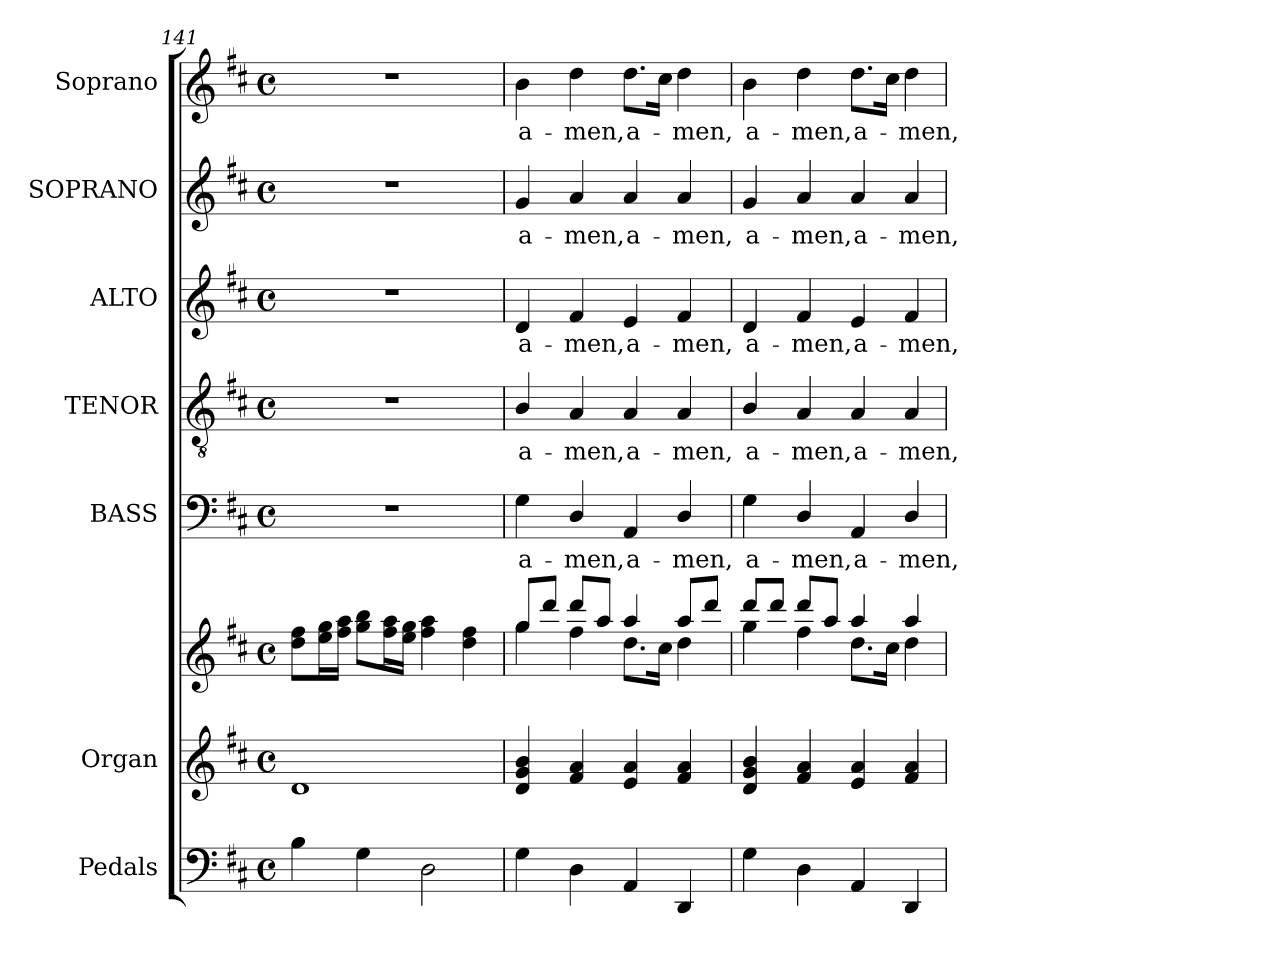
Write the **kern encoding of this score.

**kern	**kern	**kern	**kern	**text	**kern	**text	**kern	**text	**kern	**text	**kern	**text
*part7	*part6	*part6	*part5	*part5	*part4	*part4	*part3	*part3	*part2	*part2	*part1	*part1
*staff8	*staff7	*staff6	*staff5	*staff5	*staff4	*staff4	*staff3	*staff3	*staff2	*staff2	*staff1	*staff1
*I"Pedals	*I"Organ	*	*I"BASS	*	*I"TENOR	*	*I"ALTO	*	*I"SOPRANO	*	*I"Soprano	*
*I'Ped.	*I'Org.	*	*I'B.	*	*I'T.	*	*I'A.	*	*I'S.	*	*I'S.	*
*clefF4	*clefG2	*clefG2	*clefF4	*	*clefGv2	*	*clefG2	*	*clefG2	*	*clefG2	*
*	*	*	*	*	*ITrd7c12	*	*	*	*	*	*	*
*k[f#c#]	*k[f#c#]	*k[f#c#]	*k[f#c#]	*	*k[f#c#]	*	*k[f#c#]	*	*k[f#c#]	*	*k[f#c#]	*
*D:	*D:	*D:	*D:	*	*D:	*	*D:	*	*D:	*	*D:	*
*M4/4	*M4/4	*M4/4	*M4/4	*	*M4/4	*	*M4/4	*	*M4/4	*	*M4/4	*
*met(c)	*met(c)	*met(c)	*met(c)	*	*met(c)	*	*met(c)	*	*met(c)	*	*met(c)	*
=141	=141	=141	=141	=141	=141	=141	=141	=141	=141	=141	=141	=141
4Bi\	1di	8ddi\ 8ff#iL	1r	.	1r	.	1r	.	1r	.	1r	.
.	.	16eei\ 16ggiL	.	.	.	.	.	.	.	.	.	.
.	.	16ff#i\ 16aaiJJ	.	.	.	.	.	.	.	.	.	.
4Gi\	.	8ggi\ 8bbiL	.	.	.	.	.	.	.	.	.	.
.	.	16ff#i\ 16aaiL	.	.	.	.	.	.	.	.	.	.
.	.	16eei\ 16ggiJJ	.	.	.	.	.	.	.	.	.	.
2Di\	.	4ff#i\ 4aai	.	.	.	.	.	.	.	.	.	.
.	.	4ddi\ 4ff#i	.	.	.	.	.	.	.	.	.	.
!!LO:LB:g=z
=142	=142	=142	=142	=142	=142	=142	=142	=142	=142	=142	=142	=142
*	*	*^	*	*	*	*	*	*	*	*	*	*
!	!	!	!	!	!LO:LY:b:color=#000000	!	!	!	!	!	!	!	!
!	!	!	!	!	!	!	!LO:LY:b:color=#000000	!	!	!	!	!	!
!	!	!	!	!	!	!	!	!	!LO:LY:b:color=#000000	!	!	!	!
!	!	!	!	!	!	!	!	!	!	!	!LO:LY:b:color=#000000	!	!
!	!	!	!	!	!	!	!	!	!	!	!	!	!LO:LY:b:color=#000000
4Gi\	4di/ 4gi 4bi	8ggi/L	4ggi\	4Gi\	a-	4BBi/	a-	4di/	a-	4gi/	a-	4bi\	a-
.	.	8dddi/J	.	.	.	.	.	.	.	.	.	.	.
!	!	!	!	!	!LO:LY:b:color=#000000	!	!	!	!	!	!	!	!
!	!	!	!	!	!	!	!LO:LY:b:color=#000000	!	!	!	!	!	!
!	!	!	!	!	!	!	!	!	!LO:LY:b:color=#000000	!	!	!	!
!	!	!	!	!	!	!	!	!	!	!	!LO:LY:b:color=#000000	!	!
!	!	!	!	!	!	!	!	!	!	!	!	!	!LO:LY:b:color=#000000
4Di\	4f#i/ 4ai	8dddi/L	4ff#i\	4Di/	-men,	4AAi/	-men,	4f#i/	-men,	4ai/	-men,	4ddi\	-men,
.	.	8aai/J	.	.	.	.	.	.	.	.	.	.	.
!	!	!	!	!	!LO:LY:b:color=#000000	!	!	!	!	!	!	!	!
!	!	!	!	!	!	!	!LO:LY:b:color=#000000	!	!	!	!	!	!
!	!	!	!	!	!	!	!	!	!LO:LY:b:color=#000000	!	!	!	!
!	!	!	!	!	!	!	!	!	!	!	!LO:LY:b:color=#000000	!	!
!	!	!	!	!	!	!	!	!	!	!	!	!	!LO:LY:b:color=#000000
4AAi/	4ei/ 4ai	4aai/	8.ddi\L	4AAi/	a-	4AAi/	a-	4ei/	a-	4ai/	a-	8.ddi\L	a-
.	.	.	16cc#i\Jk	.	.	.	.	.	.	.	.	16cc#i\Jk	.
!	!	!	!	!	!LO:LY:b:color=#000000	!	!	!	!	!	!	!	!
!	!	!	!	!	!	!	!LO:LY:b:color=#000000	!	!	!	!	!	!
!	!	!	!	!	!	!	!	!	!LO:LY:b:color=#000000	!	!	!	!
!	!	!	!	!	!	!	!	!	!	!	!LO:LY:b:color=#000000	!	!
!	!	!	!	!	!	!	!	!	!	!	!	!	!LO:LY:b:color=#000000
4DDi/	4f#i/ 4ai	8aai/L	4ddi\	4Di/	-men,	4AAi/	-men,	4f#i/	-men,	4ai/	-men,	4ddi\	-men,
.	.	8dddi/J	.	.	.	.	.	.	.	.	.	.	.
=143	=143	=143	=143	=143	=143	=143	=143	=143	=143	=143	=143	=143	=143
!	!	!	!	!	!LO:LY:b:color=#000000	!	!	!	!	!	!	!	!
!	!	!	!	!	!	!	!LO:LY:b:color=#000000	!	!	!	!	!	!
!	!	!	!	!	!	!	!	!	!LO:LY:b:color=#000000	!	!	!	!
!	!	!	!	!	!	!	!	!	!	!	!LO:LY:b:color=#000000	!	!
!	!	!	!	!	!	!	!	!	!	!	!	!	!LO:LY:b:color=#000000
4Gi\	4di/ 4gi 4bi	8dddi/L	4ggi\	4Gi\	a-	4BBi/	a-	4di/	a-	4gi/	a-	4bi\	a-
.	.	8dddi/J	.	.	.	.	.	.	.	.	.	.	.
!	!	!	!	!	!LO:LY:b:color=#000000	!	!	!	!	!	!	!	!
!	!	!	!	!	!	!	!LO:LY:b:color=#000000	!	!	!	!	!	!
!	!	!	!	!	!	!	!	!	!LO:LY:b:color=#000000	!	!	!	!
!	!	!	!	!	!	!	!	!	!	!	!LO:LY:b:color=#000000	!	!
!	!	!	!	!	!	!	!	!	!	!	!	!	!LO:LY:b:color=#000000
4Di\	4f#i/ 4ai	8dddi/L	4ff#i\	4Di/	-men,	4AAi/	-men,	4f#i/	-men,	4ai/	-men,	4ddi\	-men,
.	.	8aai/J	.	.	.	.	.	.	.	.	.	.	.
!	!	!	!	!	!LO:LY:b:color=#000000	!	!	!	!	!	!	!	!
!	!	!	!	!	!	!	!LO:LY:b:color=#000000	!	!	!	!	!	!
!	!	!	!	!	!	!	!	!	!LO:LY:b:color=#000000	!	!	!	!
!	!	!	!	!	!	!	!	!	!	!	!LO:LY:b:color=#000000	!	!
!	!	!	!	!	!	!	!	!	!	!	!	!	!LO:LY:b:color=#000000
4AAi/	4ei/ 4ai	4aai/	8.ddi\L	4AAi/	a-	4AAi/	a-	4ei/	a-	4ai/	a-	8.ddi\L	a-
.	.	.	16cc#i\Jk	.	.	.	.	.	.	.	.	16cc#i\Jk	.
!	!	!	!	!	!LO:LY:b:color=#000000	!	!	!	!	!	!	!	!
!	!	!	!	!	!	!	!LO:LY:b:color=#000000	!	!	!	!	!	!
!	!	!	!	!	!	!	!	!	!LO:LY:b:color=#000000	!	!	!	!
!	!	!	!	!	!	!	!	!	!	!	!LO:LY:b:color=#000000	!	!
!	!	!	!	!	!	!	!	!	!	!	!	!	!LO:LY:b:color=#000000
4DDi/	4f#i/ 4ai	4aai/	4ddi\	4Di/	-men,	4AAi/	-men,	4f#i/	-men,	4ai/	-men,	4ddi\	-men,
*	*	*v	*v	*	*	*	*	*	*	*	*	*	*
=	=	=	=	=	=	=	=	=	=	=	=	=
*-	*-	*-	*-	*-	*-	*-	*-	*-	*-	*-	*-	*-
